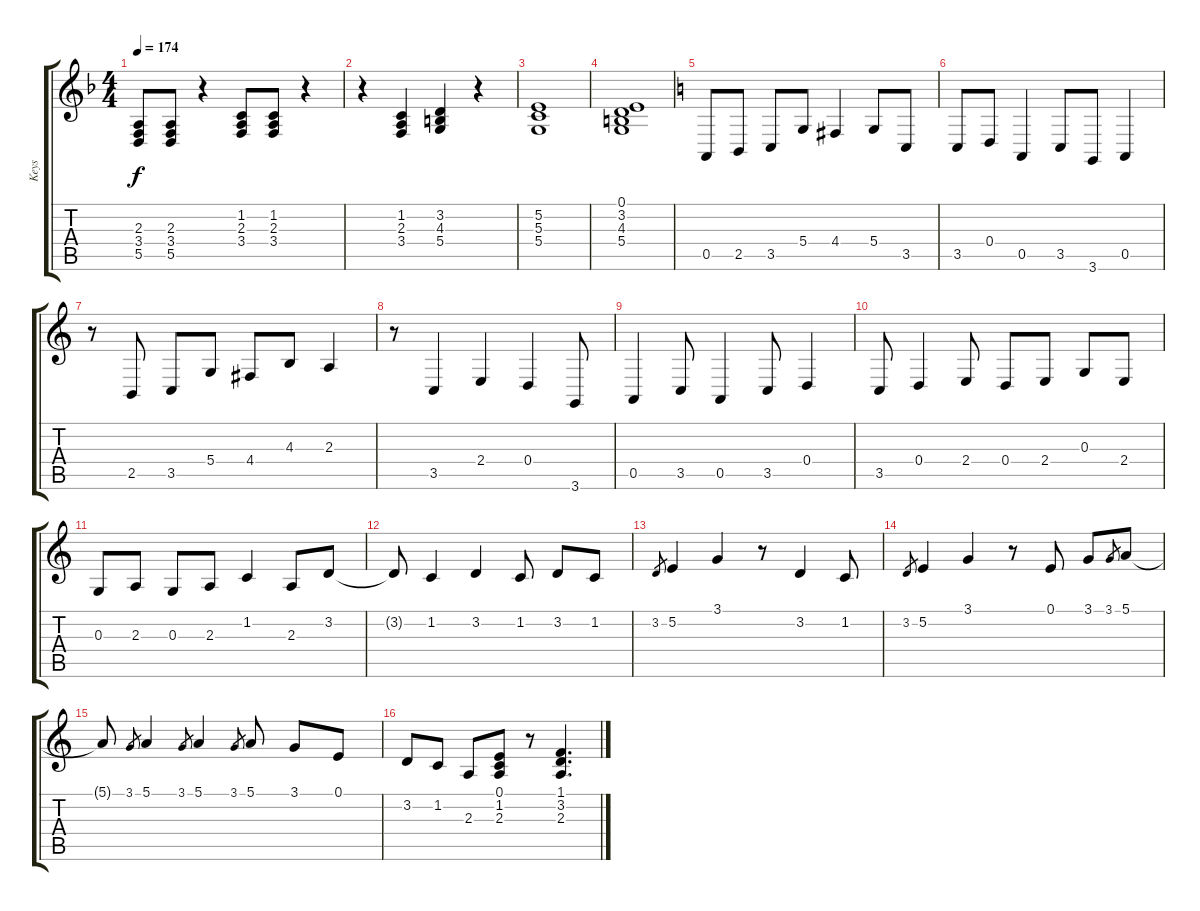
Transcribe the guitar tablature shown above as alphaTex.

\track ("Keys" "Keys") {instrument churchorgan}
\staff {score tabs}
\tuning (E4 B3 G3 D3 A2 E2) {hide}
\ts (4 4)
\tempo 174
\clef g2
\ks dminor
(2.3 3.4 5.5).8{dy f} (2.3 3.4 5.5).8 r.4 (1.2 2.3 3.4).8 (1.2 2.3 3.4).8 r.4 |
r.4 (1.2 2.3 3.4).4 (3.2 4.3 5.4).4 r.4 |
(5.2 5.3 5.4).1 |
(0.1 3.2 4.3 5.4).1 |
\ks aminor
0.5.8{volume 16} 2.5.8 3.5.8 5.4.8 4.4.4 5.4.8 3.5.8 |
3.5.8 0.4.8 0.5.4 3.5.8 3.6.8 0.5.4 |
r.8 2.5.8 3.5.8 5.4.8 4.4.8 4.3.8 2.3.4 |
r.8 3.5.4 2.4.4 0.4.4 3.6.8 |
0.5.4 3.5.8 0.5.4 3.5.8 0.4.4 |
3.5.8 0.4.4 2.4.8 0.4.8 2.4.8 0.3.8 2.4.8 |
0.3.8 2.3.8 0.3.8 2.3.8 1.2.4 2.3.8 3.2.8 |
3.2{t}.8 1.2.4 3.2.4 1.2.8 3.2.8 1.2.8 |
3.2.8{gr} 5.2.4 3.1.4 r.8 3.2.4 1.2.8 |
3.2.8{gr} 5.2.4 3.1.4 r.8 0.1.8 3.1.8 3.1.8{gr} 5.1.8 |
5.1{t}.8 3.1.8{gr} 5.1.4 3.1.8{gr} 5.1.4 3.1.8{gr} 5.1.8 3.1.8 0.1.8 |
3.2.8 1.2.8 2.3.8 (0.1 1.2 2.3).8 r.8 (1.1 3.2 2.3).4{d}
